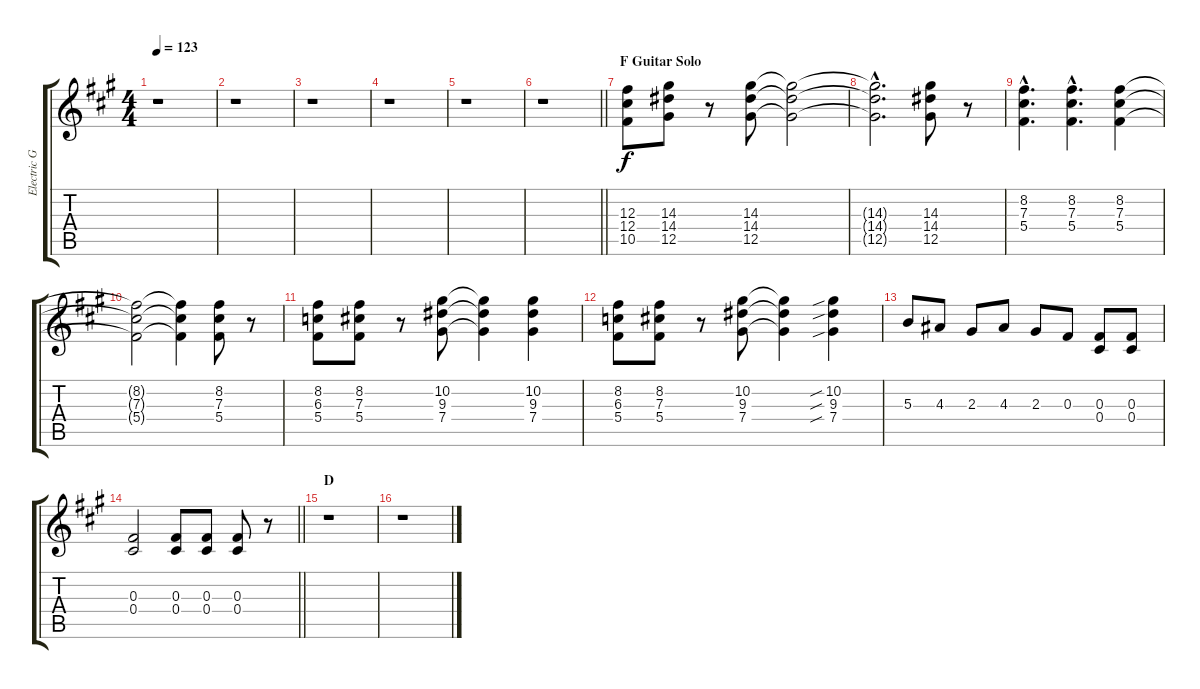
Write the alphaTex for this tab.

\track ("Electric Guitar" "Electric G") {instrument overdrivenguitar}
\staff {score tabs}
\tuning (Eb4 Bb3 Gb3 Db3 Ab2 Eb2) {hide}
\ts (4 4)
\tempo 123
\clef g2
\ks a
r.1{dy f} |
r.1 |
r.1 |
r.1 |
r.1 |
\barLineRight lightlight
r.1 |
\section ("" "F Guitar Solo")
(12.3 12.4 10.5).8 (14.3 14.4 12.5).8 r.8 (14.3 14.4 12.5).8 (14.3{t} 14.4{t} 12.5{t}).2 |
(14.3{hac t} 14.4{hac t} 12.5{hac t}).2{d} (14.3 14.4 12.5).8 r.8 |
(8.2{hac} 7.3{hac} 5.4{hac}).4{d volume 11} (8.2{hac} 7.3{hac} 5.4{hac}).4{d} (8.2 7.3 5.4).4 |
(8.2{t} 7.3{t} 5.4{t}).2 (8.2{t} 7.3{t} 5.4{t}).4 (8.2 7.3 5.4).8 r.8 |
(8.2 6.3 5.4).8 (8.2 7.3 5.4).8 r.8 (10.2 9.3 7.4).8 (10.2{t} 9.3{t} 7.4{t}).4 (10.2 9.3 7.4).4 |
(8.2 6.3 5.4).8 (8.2 7.3 5.4).8 r.8 (10.2 9.3 7.4).8 (10.2{t} 9.3{t} 7.4{t}).4 (10.2{sib} 9.3{sib} 7.4{sib}).4 |
5.3.8 4.3.8 2.3.8 4.3.8 2.3.8 0.3.8 (0.3 0.4).8 (0.3 0.4).8 |
\barLineRight lightlight
(0.3 0.4).2 (0.3 0.4).8 (0.3 0.4).8 (0.3 0.4).8 r.8 |
\section ("" "D")
r.1 |
r.1
